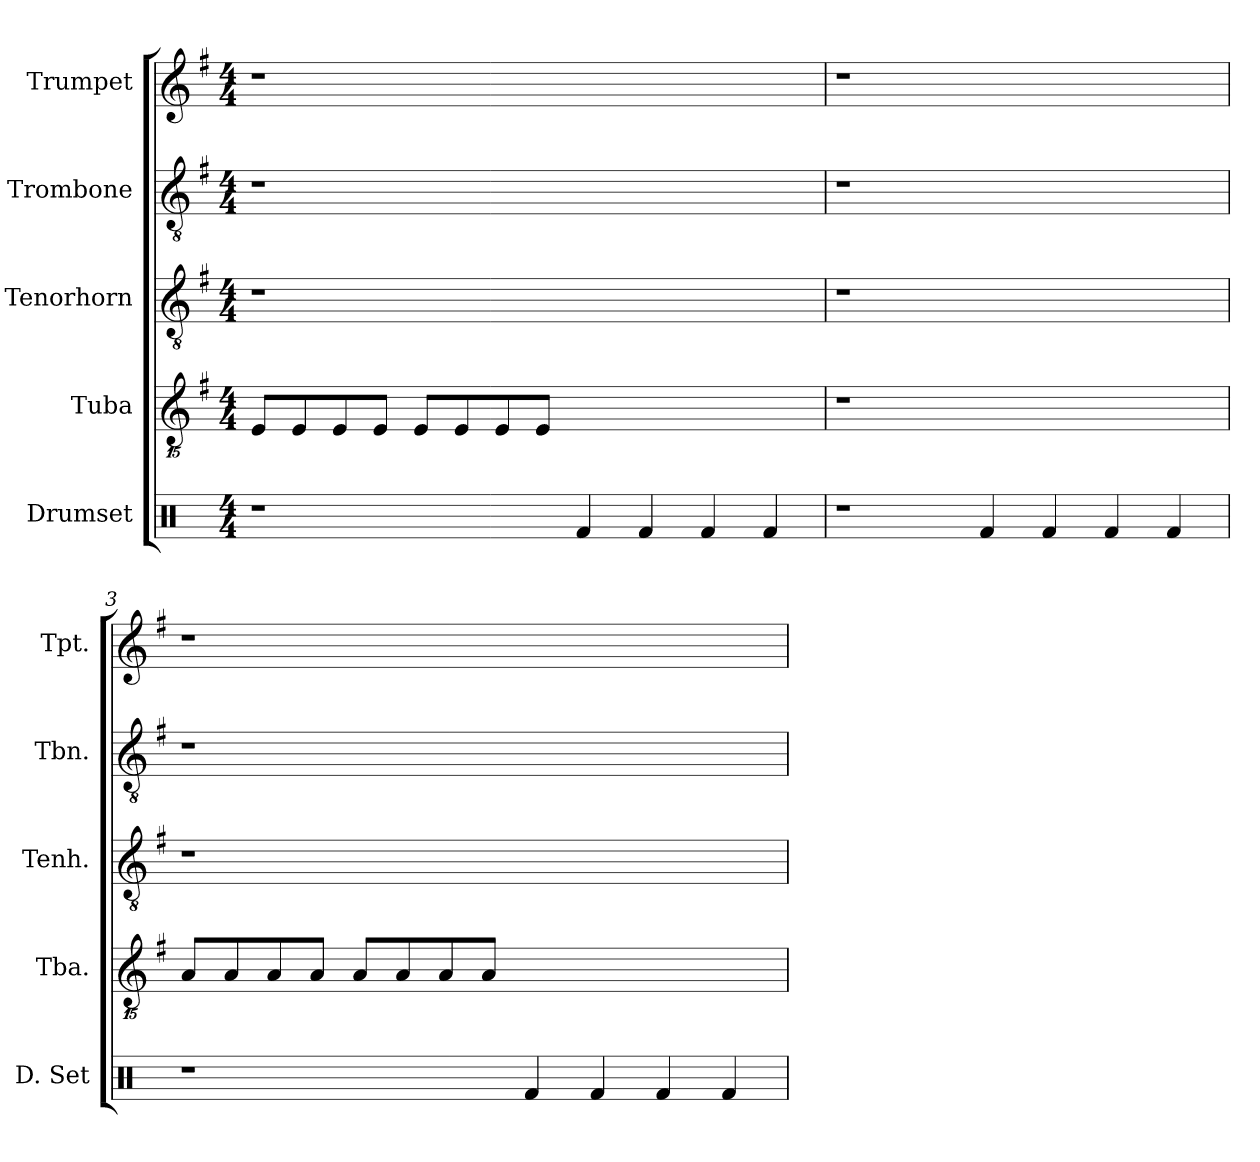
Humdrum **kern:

**kern	**kern	**kern	**kern	**kern
*part5	*part4	*part3	*part2	*part1
*staff5	*staff4	*staff3	*staff2	*staff1
*I"Drumset	*I"Tuba	*I"Tenorhorn	*I"Trombone	*I"Trumpet
*I'D. Set	*I'Tba.	*I'Tenh.	*I'Tbn.	*I'Tpt.
*clefX	*clefGvv2	*clefGv2	*clefGv2	*clefG2
*k[]	*k[f#]	*k[f#]	*k[f#]	*k[f#]
*M4/4	*M4/4	*M4/4	*M4/4	*M4/4
=1	=1	=1	=1	=1
1r	8EEL	1r	1r	1r
.	8EE	.	.	.
.	8EE	.	.	.
.	8EEJ	.	.	.
.	8EEL	.	.	.
.	8EE	.	.	.
.	8EE	.	.	.
.	8EEJ	.	.	.
4Rf	1ryy	1ryy	1ryy	1ryy
4Rf	.	.	.	.
4Rf	.	.	.	.
4Rf	.	.	.	.
=2	=2	=2	=2	=2
1r	1r	1r	1r	1r
4Rf	1ryy	1ryy	1ryy	1ryy
4Rf	.	.	.	.
4Rf	.	.	.	.
4Rf	.	.	.	.
=3	=3	=3	=3	=3
1r	8AAL	1r	1r	1r
.	8AA	.	.	.
.	8AA	.	.	.
.	8AAJ	.	.	.
.	8AAL	.	.	.
.	8AA	.	.	.
.	8AA	.	.	.
.	8AAJ	.	.	.
4Rf	1ryy	1ryy	1ryy	1ryy
4Rf	.	.	.	.
4Rf	.	.	.	.
4Rf	.	.	.	.
=	=	=	=	=
*-	*-	*-	*-	*-
